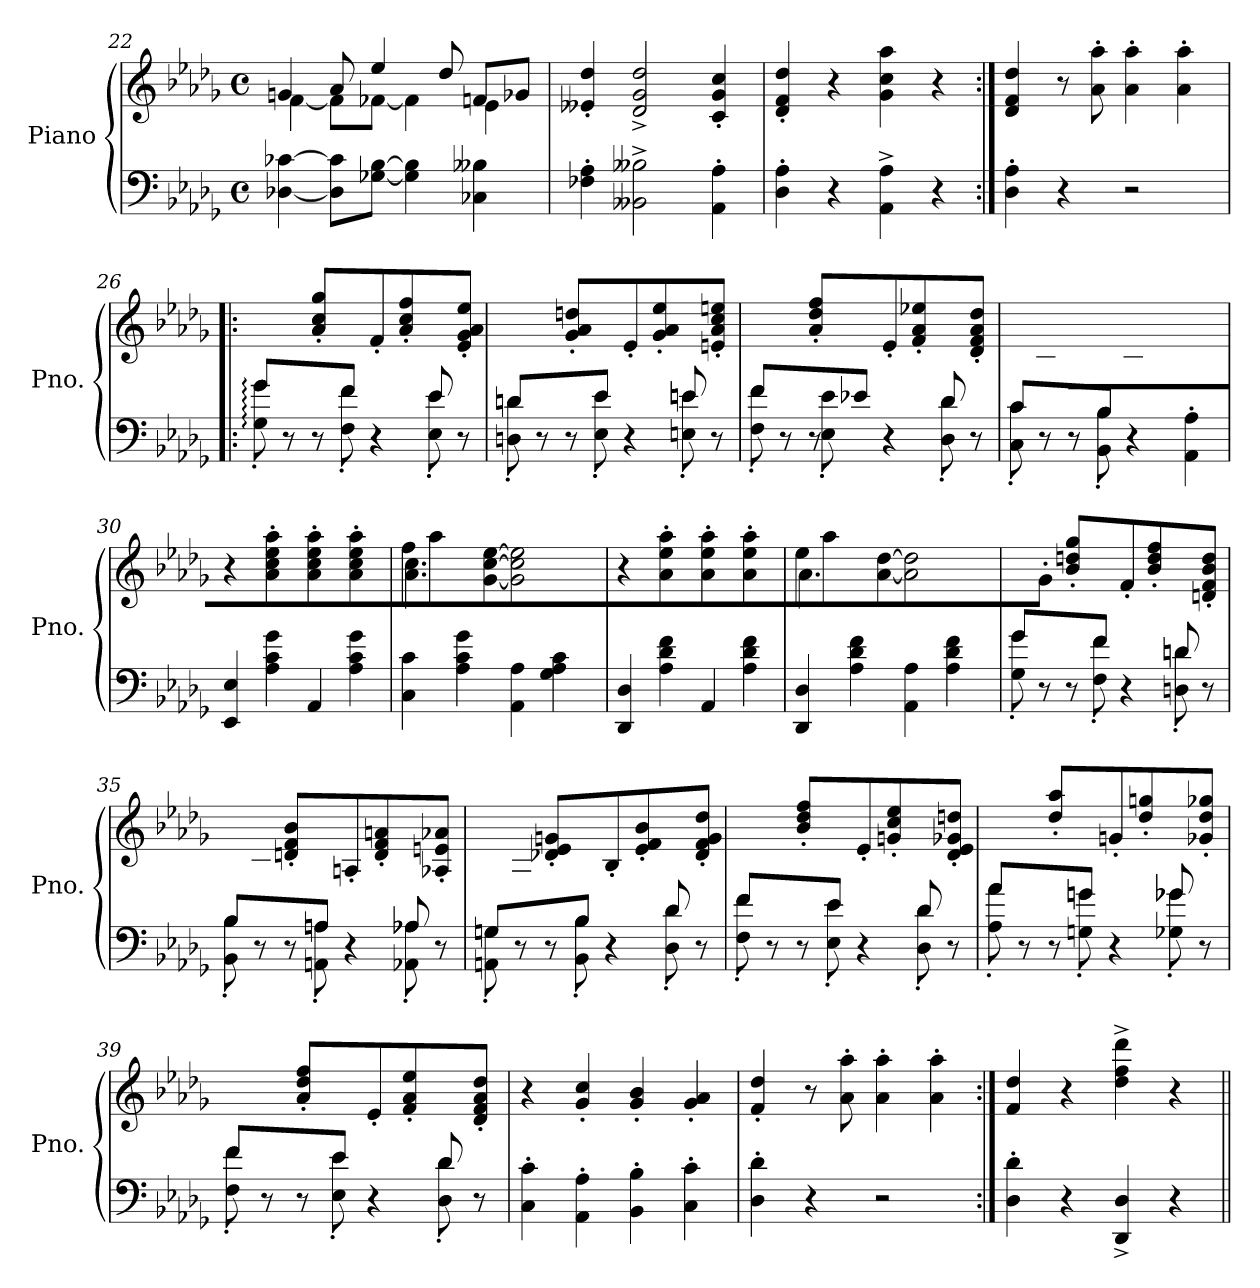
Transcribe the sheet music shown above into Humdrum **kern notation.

**kern	**kern
*part1	*part1
*staff2	*staff1
*I"Piano	*
*I'Pno.	*
*clefF4	*clefG2
*k[b-e-a-d-g-]	*k[b-e-a-d-g-]
*M4/4	*M4/4
*met(c)	*met(c)
=22	=22
*	*^
[4D-X\ [4c-X\	4gn/	[4f\
8D-\] 8c-\]L	8a-/	8f\L]
[8G-X\ [8B-\J	4ee-/	[8f-X\J
4G-\] 4B-\]	.	4f-\]
.	8dd-/	.
4C-X\ 4B--X\	8fn/L	4e-\
.	8g-X/J	.
*	*v	*v
=23	=23
4F-X\' 4A-\'	4e--X/' 4dd-/'
2BB--X\^ 2B--X\^	2d-/^ 2g-/^ 2dd-/^
4AA-\' 4A-\'	4c/' 4g-/' 4cc/'
=24	=24
4D-\' 4A-\'	4d-/' 4f/' 4dd-/'
4r	4r
4AA-\^ 4A-\^	4g-\ 4cc\ 4aa-\
4r	4r
=25:|!	=25:|!
4D-\' 4A-\'	4d-/ 4f/ 4dd-/
4r	8r
.	8a-\' 8aa-\'
2r	4a-\' 4aa-\'
.	4a-\' 4aa-\'
!!LO:LB:g=z
=26!|:	=26!|:
*^	*
8g-/L	8G-\:' 8g-\:'	8ryy
4ryy	8r	8g-'/J
.	8r	8a-/' 8cc/' 8gg-/'L
8f/J	8F\' 8f\'	8ryy
4ryy	4r	8f'/L
.	.	8a-/' 8cc/' 8ff/'J
8e-/L	8E-\' 8e-\'	8ryy
8ryy	8r	8e-/' 8g-/' 8a-/' 8ee-/'J
=27	=27	=27
8dn/L	8Dn\' 8dn\'	8ryy
4ryy	8r	8dn'/J
.	8r	8g-/' 8a-/' 8ddn/'L
8e-/J	8E-\' 8e-\'	8ryy
4ryy	4r	8e-'/L
.	.	8g-/' 8a-/' 8ee-/'J
8en/L	8En\' 8en\'	8ryy
8ryy	8r	8en/' 8a-/' 8cc/' 8een/'J
=28	=28	=28
8f/L	8F\' 8f\'	8ryy
4ryy	8r	8f'/J
.	8r	8a-/' 8dd-/' 8ff/'L
8e-X/J	8E-\' 8e-\'	8ryy
4ryy	4r	8e-'/L
.	.	8f/' 8a-/' 8ee-X/'J
8d-/L	8D-\' 8d-\'	8ryy
8ryy	8r	8d-/' 8f/' 8a-/' 8dd-/'J
=29	=29	=29
8c/L	8C\' 8c\'	8ryy
4ryy	8r	8c'/J
.	8r	8f/' 8a-/' 8cc/'L
8B-/J	8BB-\' 8B-\'	8ryy
2ryy	4r	8B-'/L
.	.	8d-/' 8f/' 8b-/'J
.	4AA-\' 4A-\'	4r
*v	*v	*
!!LO:LB:g=z
=30	=30
4EE-/ 4E-/	4r
4A-\ 4c\ 4g-\	4a-\' 4cc\' 4ee-\' 4aa-\'
4AA-/	4a-\' 4cc\' 4ee-\' 4aa-\'
4A-\ 4c\ 4g-\	4a-\' 4cc\' 4ee-\' 4aa-\'
=31	=31
*	*^
4C\ 4c\	8ff/	4.a-\ 4.cc\
.	4aa-/	.
4A-\ 4c\ 4g-\	.	.
.	[8g-\ [8cc\ [8ee-\	2ryy
4AA-\ 4A-\	2g-\] 2cc\] 2ee-\]	.
4G-\ 4A-\ 4c\	.	.
.	.	8ryy
*	*v	*v
=32	=32
4DD-/ 4D-/	4r
4A-\ 4d-\ 4f\	4a-\' 4ee-\' 4aa-\'
4AA-/	4a-\' 4ee-\' 4aa-\'
4A-\ 4d-\ 4f\	4a-\' 4ee-\' 4aa-\'
=33	=33
*	*^
4DD-/ 4D-/	8ee-/	4.a-\
.	4aa-/	.
4A-\ 4d-\ 4f\	.	.
.	[8a-\ [8dd-\	2ryy
4AA-\ 4A-\	2a-\] 2dd-\]	.
4A-\ 4d-\ 4f\	.	.
.	.	8ryy
*	*v	*v
=34	=34
*^	*
8g-/L	8G-\' 8g-\'	8ryy
4ryy	8r	8g-'/J
.	8r	8b-/' 8ddn/' 8gg-/'L
8f/J	8F\' 8f\'	8ryy
4ryy	4r	8f'/L
.	.	8b-/' 8dd/' 8ff/'J
8dn/L	8Dn\' 8dn\'	8ryy
8ryy	8r	8d/' 8f/' 8b-/' 8dd/'J
!!LO:LB:g=z
=35	=35	=35
8B-/L	8BB-\' 8B-\'	8ryy
4ryy	8r	8B-'/J
.	8r	8dn/' 8f/' 8b-/'L
8An/J	8AAn\' 8An\'	8ryy
4ryy	4r	8An'/L
.	.	8d/' 8f/' 8an/'J
8A-X/L	8AA-X\' 8A-X\'	8ryy
8ryy	8r	8A-X/' 8en/' 8a-X/'J
=36	=36	=36
8Gn/L	8AAn\' 8Gn\'	8ryy
4ryy	8r	8Gn'/J
.	8r	8d-X/' 8e-/' 8gn/'L
8B-/J	8BB-\' 8B-\'	8ryy
4ryy	4r	8B-'/L
.	.	8e-/' 8f/' 8b-/'J
8d-/L	8D-\' 8d-\'	8ryy
8ryy	8r	8d-/' 8f/' 8g/' 8dd-/'J
=37	=37	=37
8f/L	8F\' 8f\'	8ryy
4ryy	8r	8f'/J
.	8r	8b-/' 8dd-/' 8ff/'L
8e-/J	8E-\' 8e-\'	8ryy
4ryy	4r	8e-'/L
.	.	8gn/' 8cc/' 8ee-/'J
8d-/L	8D-\' 8d-\'	8ryy
8ryy	8r	8d-/' 8e-/' 8g-X/' 8ddn/'J
!!LO:PB:g=z
=38	=38	=38
8a-/L	8A-\' 8a-\'	8ryy
4ryy	8r	8a-'/J
.	8r	8dd-/' 8aa-/'L
8gn/J	8Gn\' 8gn\'	8ryy
4ryy	4r	8g'/L
.	.	8dd-/' 8ggn/'J
8g-X/L	8G-X\' 8g-X\'	8ryy
8ryy	8r	8g-/' 8dd-/' 8gg-X/'J
=39	=39	=39
8f/L	8F\' 8f\'	8ryy
4ryy	8r	8f'/J
.	8r	8a-/' 8dd-/' 8ff/'L
8e-/J	8E-\' 8e-\'	8ryy
4ryy	4r	8e-'/L
.	.	8f/' 8a-/' 8ee-/'J
8d-/L	8D-\' 8d-\'	8ryy
8ryy	8r	8d-/' 8f/' 8a-/' 8dd-/'J
*v	*v	*
=40	=40
4C\' 4c\'	4r
4AA-\' 4A-\'	4g-/' 4cc/'
4BB-\' 4B-\'	4g-/' 4b-/'
4C\' 4c\'	4g-/' 4a-/'
=41	=41
4D-\' 4d-\'	4f/' 4dd-/'
4r	8r
.	8a-\' 8aa-\'
2r	4a-\' 4aa-\'
.	4a-\' 4aa-\'
=42:|!	=42:|!
4D-\' 4d-\'	4f/ 4dd-/
4r	4r
4DD-/^ 4D-/^	4dd-\^ 4ff\^ 4ddd-\^
4r	4r
=||	=||
*-	*-
